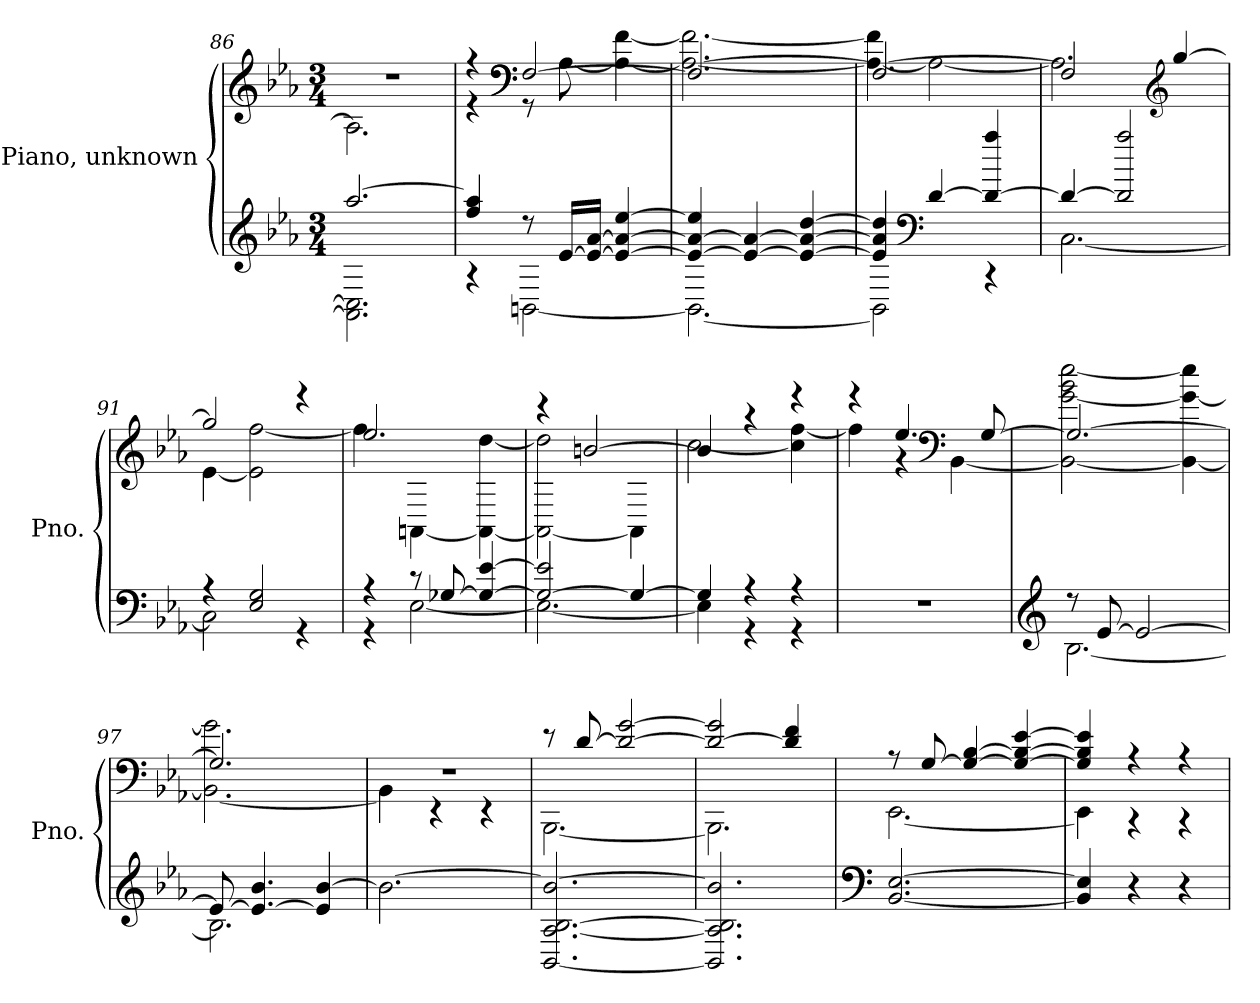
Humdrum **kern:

**kern	**kern
*part1	*part1
*staff2	*staff1
*I"Piano, unknown	*
*I'Pno.	*
*clefG2	*clefG2
*k[b-e-a-]	*k[b-e-a-]
*M3/4	*M3/4
=86	=86
*^	*^
[2.aa-/	2.AA-\] 2.C\]	2.r	2.A-\]
=87	=87	=87	=87
4ff/ 4aa-/]	4r	4r	4r
*	*	*clefF4	*
8r	[2BBn\	[2F/	8r
[16e-/LL	.	.	[8A-\
16e-/_ [16a-/JJ	.	.	.
4e-/_ 4a-/_ [4ee-/	.	.	4A-\_ [4f\
=88	=88	=88	=88
4e-/_ 4a-/_ 4ee-/]	2.BB\_	2.F/_	2.A-\_ 2.f\_
4e-/_ 4a-/_	.	.	.
4e-/_ 4a-/_ [4dd/	.	.	.
=89	=89	=89	=89
4e-/] 4a-/] 4dd/]	2BB\]	2.F/_	4A-\_ 4f\]
*clefF4	*	*	*
[4d/	.	.	2A-\_
4d/_ 4aa-/	4r	.	.
=90	=90	=90	=90
4d/_	[2.C\	2F/]	2.A-\]
2d/] 2aa-/	.	.	.
*	*	*clefG2	*
.	.	[4gg/	.
=91	=91	=91	=91
4r	2C\]	2gg/]	[4e-\
2E-/ 2G/	.	.	2e-\] [2ff\
.	4r	4r	.
!!LO:PB:g=z	!!
=92	=92	=92	=92
4r	4r	2.ee-/	4ff\]
8r	[2E-\	.	[4AAn\
[8G-X/	.	.	.
4G-/_ [4e-/	.	.	4AA\_ [4dd\
=93	=93	=93	=93
2G-/_ 2e-/]	2.E-\_	4r	2AA\_ 2dd\]
.	.	[2bn/	.
4G-/_	.	.	4AA\]
=94	=94	=94	=94
4G-/]	4E-\]	4b/]	[2cc\
4r	4r	4r	.
4r	4r	4r	4cc\] [4ff\
*v	*v	*	*
=95	=95	=95
2.r	4r	4ff\]
.	4.ee-/	4r
*	*clefF4	*
.	.	[4BB-\
.	[8G/	.
=96	=96	=96
*clefG2	*	*
*^	*	*
8r	[2.B-\	2.G/_	2BB-\_ [2g\ 2b-\ [2ee-\
[8e-/	.	.	.
2e-/_	.	.	.
.	.	.	4BB-\_ 4g\_ 4ee-\]
=97	=97	=97	=97
8e-/_	2.B-\]	2.G/]	2.BB-\_ 2.g\]
4.e-/_ 4.b-/	.	.	.
4e-/] [4b-/	.	.	.
*v	*v	*	*
!!LO:LB:g=z	!!
=98	=98	=98
2.b-\_	2.r	4BB-\]
.	.	4r
.	.	4r
=99	=99	=99
[2.BB-/ [2.A-/ [2.B-/ 2.b-/_	8r	[2.BBB-\
.	[8d/	.
.	2d/_ [2g/	.
=100	=100	=100
2.BB-/] 2.A-/] 2.B-/] 2.b-/]	2d/_ 2g/]	2.BBB-\]
.	4d/] 4f/	.
=101	=101	=101
*clefF4	*	*
[2.BB-/ [2.E-/	8r	[2.EE-\
.	[8G/	.
.	4G/_ [4B-/	.
.	4G/_ 4B-/_ [4e-/	.
=102	=102	=102
4BB-/] 4E-/]	4G/] 4B-/] 4e-/]	4EE-\]
4r	4r	4r
4r	4r	4r
*	*v	*v
=	=
*-	*-
